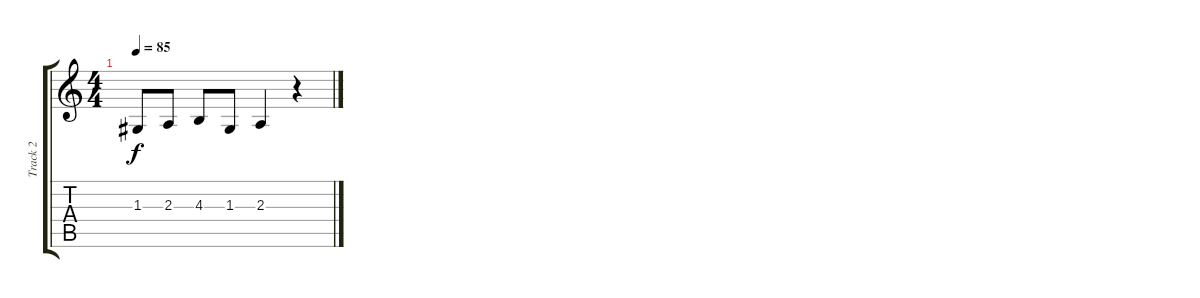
\track ("Track 2" "Track 2") {instrument acousticgrandpiano}
\staff {score tabs}
\tuning (E4 B3 G3 D3 A2 E2) {hide}
\ts (4 4)
\tempo 85
\clef g2
\ks c
1.3.8{dy f} 2.3.8 4.3.8 1.3.8 2.3.4 r.4
